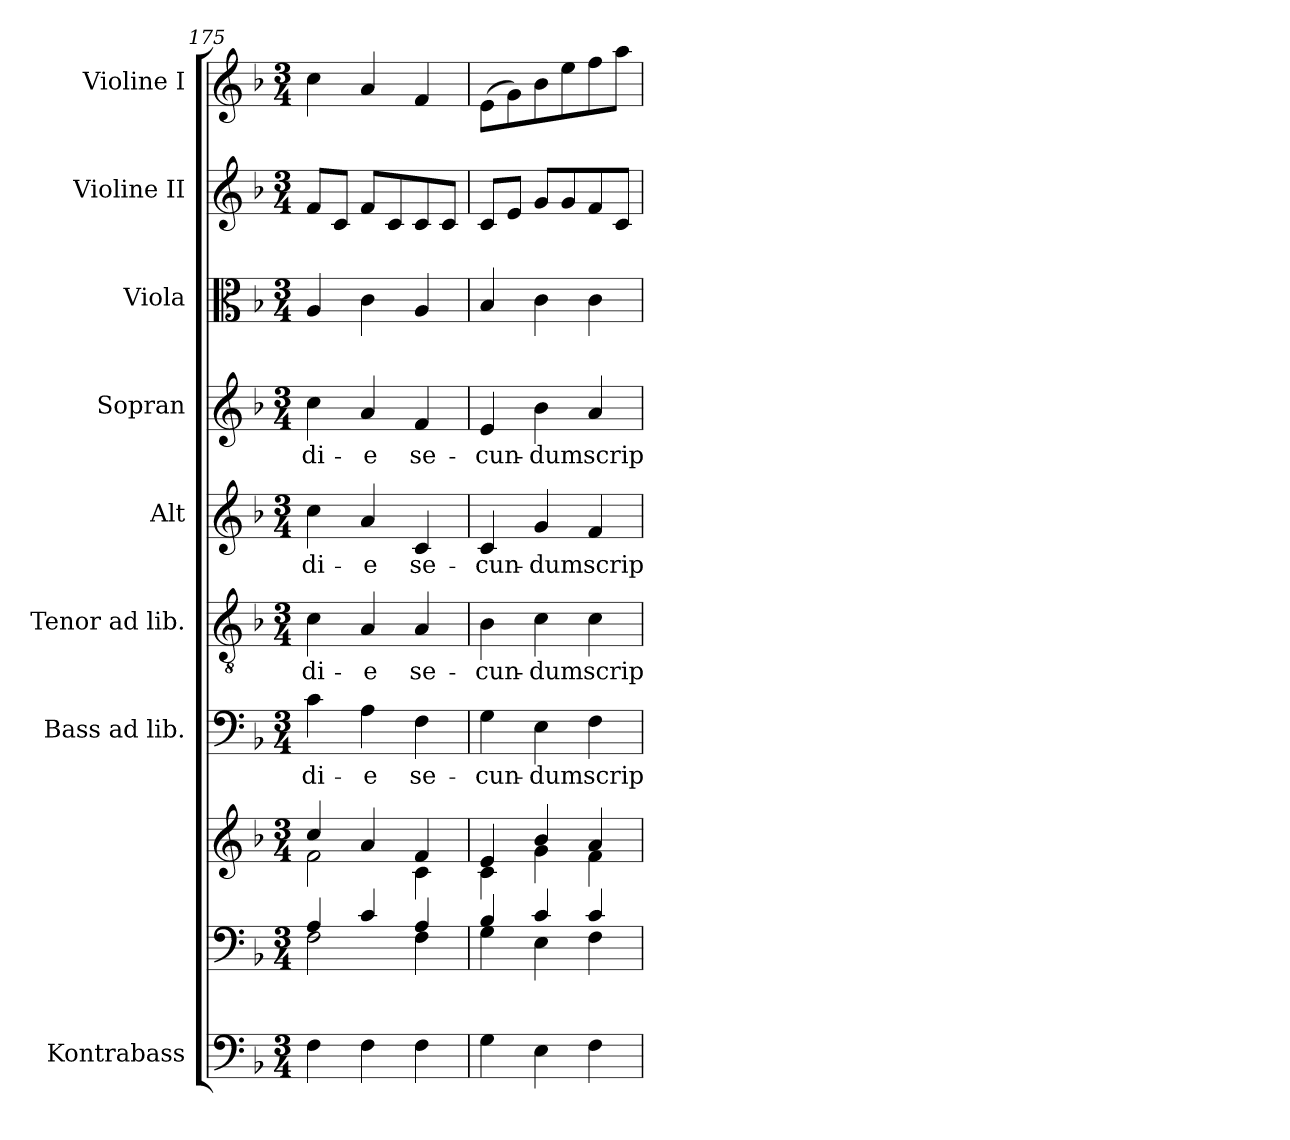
**kern	**kern	**kern	**kern	**text	**kern	**text	**kern	**text	**kern	**text	**kern	**kern	**kern
*part9	*part8	*part8	*part7	*part7	*part6	*part6	*part5	*part5	*part4	*part4	*part3	*part2	*part1
*staff10	*staff9	*staff8	*staff7	*staff7	*staff6	*staff6	*staff5	*staff5	*staff4	*staff4	*staff3	*staff2	*staff1
*I"Kontrabass	*	*	*I"Bass ad lib.	*	*I"Tenor ad lib.	*	*I"Alt	*	*I"Sopran	*	*I"Viola	*I"Violine II	*I"Violine I
*I'Kb.	*	*	*I'B.	*	*I'T.	*	*I'A.	*	*I'S.	*	*I'Vla.	*I'Vl. II	*I'Vl. I
*clefF4	*clefF4	*clefG2	*clefF4	*	*clefGv2	*	*clefG2	*	*clefG2	*	*clefC3	*clefG2	*clefG2
*ITrd7c12	*	*	*	*	*	*	*	*	*	*	*	*	*
*k[b-]	*k[b-]	*k[b-]	*k[b-]	*	*k[b-]	*	*k[b-]	*	*k[b-]	*	*k[b-]	*k[b-]	*k[b-]
*F:	*F:	*F:	*F:	*	*F:	*	*F:	*	*F:	*	*F:	*F:	*F:
*M3/4	*M3/4	*M3/4	*M3/4	*	*M3/4	*	*M3/4	*	*M3/4	*	*M3/4	*M3/4	*M3/4
=175	=175	=175	=175	=175	=175	=175	=175	=175	=175	=175	=175	=175	=175
*	*^	*^	*	*	*	*	*	*	*	*	*	*	*
!	!	!	!	!	!	!LO:LY:b	!	!LO:LY:b	!	!LO:LY:b	!	!LO:LY:b	!	!	!
4FF\	4A/	2F\	4cc/	2f\	4c\	di-	4c\	di-	4cc\	di-	4cc\	di-	4A/	8f/L	4cc\
.	.	.	.	.	.	.	.	.	.	.	.	.	.	8c/J	.
!	!	!	!	!	!	!LO:LY:b	!	!LO:LY:b	!	!LO:LY:b	!	!LO:LY:b	!	!	!
4FF\	4c/	.	4a/	.	4A\	-e	4A/	-e	4a/	-e	4a/	-e	4c\	8f/L	4a/
.	.	.	.	.	.	.	.	.	.	.	.	.	.	8c/	.
!	!	!	!	!	!	!LO:LY:b	!	!LO:LY:b	!	!LO:LY:b	!	!LO:LY:b	!	!	!
4FF\	4A/	4F\	4f/	4c\	4F\	se-	4A/	se-	4c/	se-	4f/	se-	4A/	8c/	4f/
.	.	.	.	.	.	.	.	.	.	.	.	.	.	8c/J	.
=176	=176	=176	=176	=176	=176	=176	=176	=176	=176	=176	=176	=176	=176	=176	=176
!	!	!	!	!	!	!LO:LY:b	!	!LO:LY:b	!	!LO:LY:b	!	!LO:LY:b	!	!	!
4GG\	4B-/	4G\	4e/	4c\	4G\	-cun-	4B-\	-cun-	4c/	-cun-	4e/	-cun-	4B-/	8c/L	(>8e\L
.	.	.	.	.	.	.	.	.	.	.	.	.	.	8e/J	8g\)
!	!	!	!	!	!	!LO:LY:b	!	!LO:LY:b	!	!LO:LY:b	!	!LO:LY:b	!	!	!
4EE\	4c/	4E\	4b-/	4g\	4E\	-dum	4c\	-dum	4g/	-dum	4b-\	-dum	4c\	8g/L	8b-\
.	.	.	.	.	.	.	.	.	.	.	.	.	.	8g/	8ee\
!	!	!	!	!	!	!LO:LY:b	!	!LO:LY:b	!	!LO:LY:b	!	!LO:LY:b	!	!	!
4FF\	4c/	4F\	4a/	4f\	4F\	scrip-	4c\	scrip-	4f/	scrip-	4a/	scrip-	4c\	8f/	8ff\
.	.	.	.	.	.	.	.	.	.	.	.	.	.	8c/J	8aa\J
*	*v	*v	*	*	*	*	*	*	*	*	*	*	*	*	*
*	*	*v	*v	*	*	*	*	*	*	*	*	*	*	*
=	=	=	=	=	=	=	=	=	=	=	=	=	=
*-	*-	*-	*-	*-	*-	*-	*-	*-	*-	*-	*-	*-	*-
